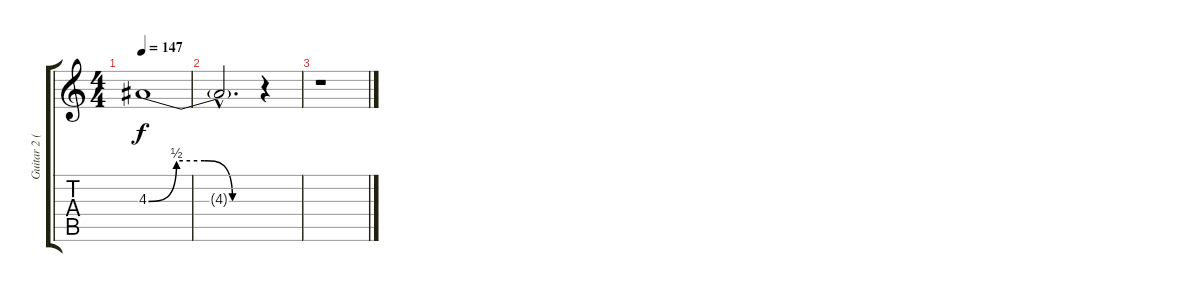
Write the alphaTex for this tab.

\track ("Guitar 2 (Dist)" "Guitar 2 (") {instrument distortionguitar}
\staff {score tabs}
\tuning (Eb4 Bb3 Gb3 Db3 Ab2 Eb2) {hide}
\ts (4 4)
\tempo 147
\clef g2
\ks c
4.3{be (custom 0 0 15 2 30 2 45 0 60 0)}.1{dy f} |
4.3{hac t}.2{d} r.4 |
r.1
